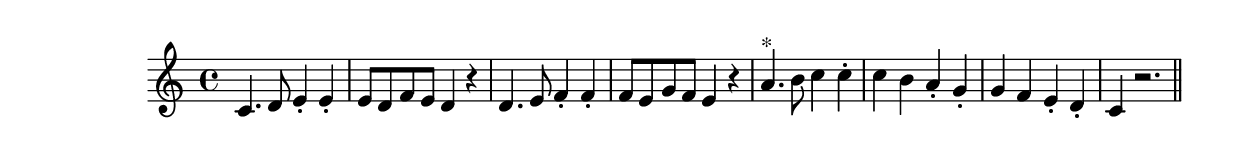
\version "2.19.49"
%{\header {
  title = "opening from string quartet # 4"
  composer = "W.A. Mozart"
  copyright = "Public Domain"
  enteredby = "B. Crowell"
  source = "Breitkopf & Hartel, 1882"
}%}
\score{{\key c \major
    \time 4/4
    %{\tempo 4=130
    %}\relative c' {
c4. d8 e4-. e-. | e8 d f e d4 r | d4. e8 f4-. f-. | f8 e g f e4 r |
a4.^\markup{"*"} b8 c4 c4-. | c4 b a4-. g-. | g4 f e4-. d-. | c4 r2. \bar "||"
}
}}